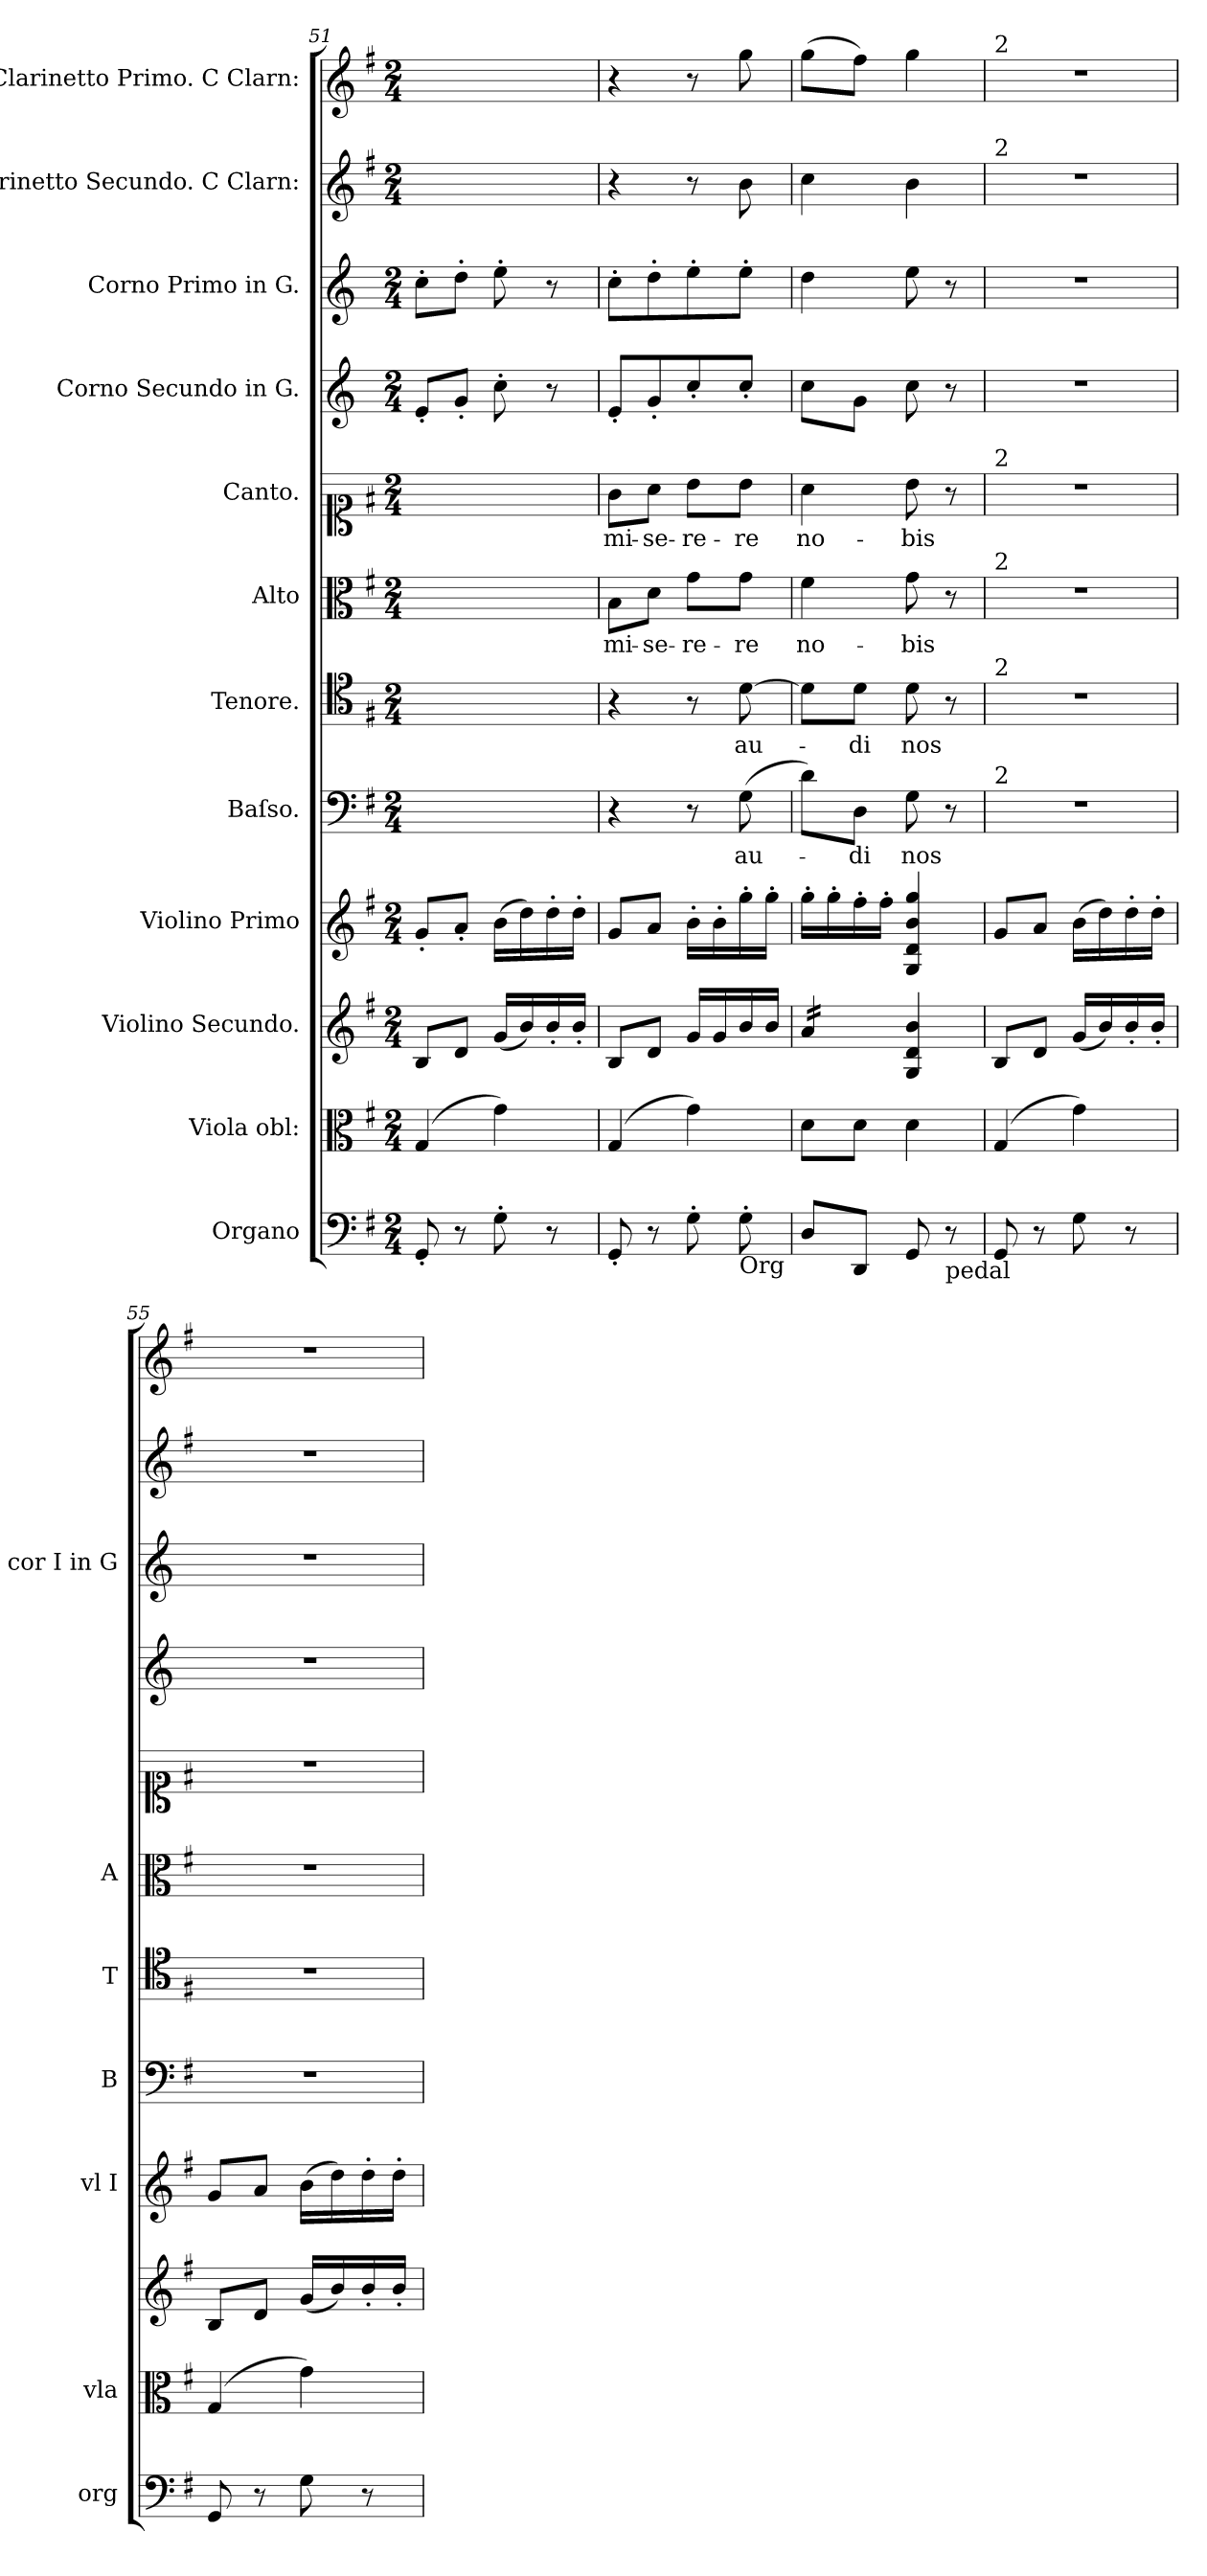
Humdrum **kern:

**kern	**dynam	**kern	**dynam	**kern	**dynam	**kern	**dynam	**kern	**text	**kern	**text	**kern	**text	**kern	**text	**kern	**kern	**kern	**kern
*part12	*part12	*part11	*part11	*part10	*part10	*part9	*part9	*part8	*part8	*part7	*part7	*part6	*part6	*part5	*part5	*part4	*part3	*part2	*part1
*staff12	*staff12	*staff11	*staff11	*staff10	*staff10	*staff9	*staff9	*staff8	*staff8	*staff7	*staff7	*staff6	*staff6	*staff5	*staff5	*staff4	*staff3	*staff2	*staff1
*I"Organo	*	*I"Viola obl:	*	*I"Violino Secundo.	*	*I"Violino Primo	*	*I"Baſso.	*	*I"Tenore.	*	*I"Alto	*	*I"Canto.	*	*I"Corno Secundo in G.	*I"Corno Primo in G.	*I"Clarinetto Secundo. C Clarn:	*I"Clarinetto Primo. C Clarn:
*I'org	*	*I'vla	*	*	*	*I'vl I	*	*I'B	*	*I'T	*	*I'A	*	*	*	*	*I'cor I in G	*	*
*clefF4	*	*clefC3	*	*clefG2	*	*clefG2	*	*clefF4	*	*clefC4	*	*clefC3	*	*clefC1	*	*clefG2	*clefG2	*clefG2	*clefG2
*	*	*	*	*	*	*	*	*	*	*	*	*	*	*	*	*ITrd3c5	*ITrd3c5	*	*
*k[f#]	*	*k[f#]	*	*k[f#]	*	*k[f#]	*	*k[f#]	*	*k[f#]	*	*k[f#]	*	*k[f#]	*	*k[f#]	*k[f#]	*k[f#]	*k[f#]
*G:	*	*G:	*	*G:	*	*G:	*	*G:	*	*G:	*	*G:	*	*G:	*	*G:	*G:	*G:	*G:
*M2/4	*	*M2/4	*	*M2/4	*	*M2/4	*	*M2/4	*	*M2/4	*	*M2/4	*	*M2/4	*	*M2/4	*M2/4	*M2/4	*M2/4
=51	=51	=51	=51	=51	=51	=51	=51	=51	=51	=51	=51	=51	=51	=51	=51	=51	=51	=51	=51
8GG'/	.	(4G/	.	8B/L	.	8g'/L	.	2ryy	.	2ryy	.	2ryy	.	2ryy	.	8B'/L	8g'\L	2ryy	2ryy
8r	.	.	.	8d/J	.	8a'/J	.	.	.	.	.	.	.	.	.	8d'/J	8a'\J	.	.
8G'\	.	4g\)	.	(16g/LL	.	(16b\LL	.	.	.	.	.	.	.	.	.	8g'\	8b'\	.	.
.	.	.	.	16b/)	.	16dd\)	.	.	.	.	.	.	.	.	.	.	.	.	.
8r	.	.	.	16b'/	.	16dd'\	.	.	.	.	.	.	.	.	.	8r	8r	.	.
.	.	.	.	16b'/JJ	.	16dd'\JJ	.	.	.	.	.	.	.	.	.	.	.	.	.
=52	=52	=52	=52	=52	=52	=52	=52	=52	=52	=52	=52	=52	=52	=52	=52	=52	=52	=52	=52
!	!	!	!	!	!	!	!LO:DY:b	!	!	!	!	!	!	!	!	!	!	!	!
8GG'/	.	(4G/	.	8B/L	.	8g/L	forto	4r	.	4r	.	8B\L	mi-	8g\L	mi-	8B'/L	8g'\L	4r	4r
8r	.	.	.	8d/J	.	8a/J	.	.	.	.	.	8d\J	-se-	8a\J	-se-	8d'/	8a'\	.	.
!	!	!	!LO:DY:b	!	!LO:DY:a	!	!	!	!	!	!	!	!	!	!	!	!	!	!
8G'\	.	4g\)	fort	16g/LL	forto	16b'\LL	.	8r	.	8r	.	8g\L	-re-	8b\L	-re-	8g'/	8b'\	8r	8r
.	.	.	.	16g/	.	16b'\	.	.	.	.	.	.	.	.	.	.	.	.	.
!LO:TX:b:t=Org	!	!	!	!	!	!	!	!	!	!	!	!	!	!	!	!	!	!	!
8G'\	.	.	.	16b/	.	16gg'\	.	(8G\	au-	[8d\	au-	8g\J	-re	8b\J	-re	8g'/J	8b'\J	8b\	8gg\
.	.	.	.	16b/JJ	.	16gg'\JJ	.	.	.	.	.	.	.	.	.	.	.	.	.
=53	=53	=53	=53	=53	=53	=53	=53	=53	=53	=53	=53	=53	=53	=53	=53	=53	=53	=53	=53
!	!LO:DY:b	!	!	!	!	!	!	!	!	!	!	!	!	!	!	!	!	!	!
*	*	*	*	*tremolo	*	*	*	*	*	*	*	*	*	*	*	*	*	*	*
8D/L	for	8d\L	.	16a/LL	.	16gg'\LL	.	8d\L)	.	8d\L]	.	4f#\	no-	4a\	no-	8g\L	4a\	4cc\	(8gg\L
.	.	.	.	16a/	.	16gg'\	.	.	.	.	.	.	.	.	.	.	.	.	.
8DD/J	.	8d\J	.	16a/	.	16ff#'\	.	8D\J	-di	8d\J	-di	.	.	.	.	8d\J	.	.	8ff#\J)
.	.	.	.	16a/JJ	.	16ff#'\JJ	.	.	.	.	.	.	.	.	.	.	.	.	.
*	*	*	*	*Xtremolo	*	*	*	*	*	*	*	*	*	*	*	*	*	*	*
8GG/	.	4d\	.	4G/ 4d/ 4b/	.	4G/ 4d/ 4b/ 4gg/	.	8G\	nos	8d\	nos	8g\	-bis	8b\	-bis	8g\	8b\	4b\	4gg\
!LO:TX:b:t=pedal	!	!	!	!	!	!	!	!	!	!	!	!	!	!	!	!	!	!	!
8r	.	.	.	.	.	.	.	8r	.	8r	.	8r	.	8r	.	8r	8r	.	.
=54	=54	=54	=54	=54	=54	=54	=54	=54	=54	=54	=54	=54	=54	=54	=54	=54	=54	=54	=54
!	!	!	!	!	!	!	!	!	!	!	!	!	!	!	!	!	!	!	!LO:TX:a:t=2
!	!	!	!	!	!	!	!	!	!	!	!	!	!	!	!	!	!	!LO:TX:a:t=2	!
!	!	!	!	!	!	!	!	!	!	!	!	!	!	!LO:TX:a:t=2	!	!	!	!	!
!	!	!	!	!	!	!	!	!	!	!	!	!LO:TX:a:t=2	!	!	!	!	!	!	!
!	!	!	!	!	!	!	!	!	!	!LO:TX:a:t=2	!	!	!	!	!	!	!	!	!
!	!	!	!	!	!	!	!	!LO:TX:a:t=2	!	!	!	!	!	!	!	!	!	!	!
!	!LO:DY:b	!	!LO:DY:b	!	!LO:DY:a	!	!LO:DY:b	!	!	!	!	!	!	!	!	!	!	!	!
8GG/	pia	(4G/	pia	8B/L	piano	8g/L	pia	2r	.	2r	.	2r	.	2r	.	2r	2r	2r	2r
8r	.	.	.	8d/J	.	8a/J	.	.	.	.	.	.	.	.	.	.	.	.	.
8G\	.	4g\)	.	(16g/LL	.	(16b\LL	.	.	.	.	.	.	.	.	.	.	.	.	.
.	.	.	.	16b/)	.	16dd\)	.	.	.	.	.	.	.	.	.	.	.	.	.
8r	.	.	.	16b'/	.	16dd'\	.	.	.	.	.	.	.	.	.	.	.	.	.
.	.	.	.	16b'/JJ	.	16dd'\JJ	.	.	.	.	.	.	.	.	.	.	.	.	.
=55	=55	=55	=55	=55	=55	=55	=55	=55	=55	=55	=55	=55	=55	=55	=55	=55	=55	=55	=55
8GG/	.	(4G/	.	8B/L	.	8g/L	.	2r	.	2r	.	2r	.	2r	.	2r	2r	2r	2r
8r	.	.	.	8d/J	.	8a/J	.	.	.	.	.	.	.	.	.	.	.	.	.
8G\	.	4g\)	.	(16g/LL	.	(16b\LL	.	.	.	.	.	.	.	.	.	.	.	.	.
.	.	.	.	16b/)	.	16dd\)	.	.	.	.	.	.	.	.	.	.	.	.	.
8r	.	.	.	16b'/	.	16dd'\	.	.	.	.	.	.	.	.	.	.	.	.	.
.	.	.	.	16b'/JJ	.	16dd'\JJ	.	.	.	.	.	.	.	.	.	.	.	.	.
=	=	=	=	=	=	=	=	=	=	=	=	=	=	=	=	=	=	=	=
*-	*-	*-	*-	*-	*-	*-	*-	*-	*-	*-	*-	*-	*-	*-	*-	*-	*-	*-	*-
